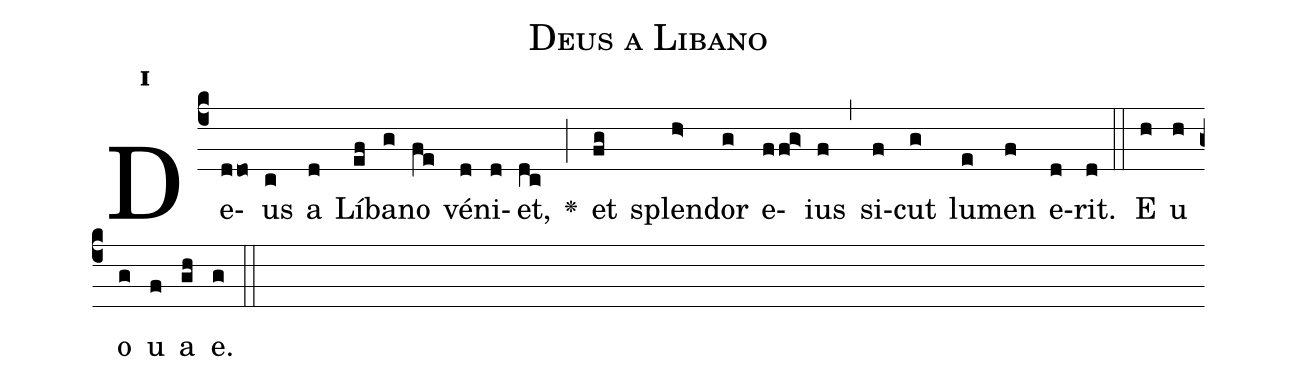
name:Deus a Libano;
office-part:Antiphona;
mode:1;
%%
initial-style: 1;
name: Deus a Libano
book: Antiphonae & Responsoria/Tomus I, p. 63;
occasion: Post diem 16 Dec Sabbato;
office-part: Laudes Ant 1;
user-notes: ;
commentary: ;
annotation: 1g;
centering-scheme: english;
fontsize: 12;
font: OFLSortsMillGoudy;
height: 11;
width: 4.5;
%%
(c4)De(ddo)us(c) a(d) Lí(ef)ba(g)no(fe) vé(d)ni(d)et,(dc) <v>\greheightstar</v>(;) et(fg) splen(h>)dor(g) e(ffg>)ius(f) (,) si(f)cut(g) lu(e)men(f) e(d)rit.(d) (::)
E(h) u(h) o(g) u(f) a(gh) e.(g) (::)
